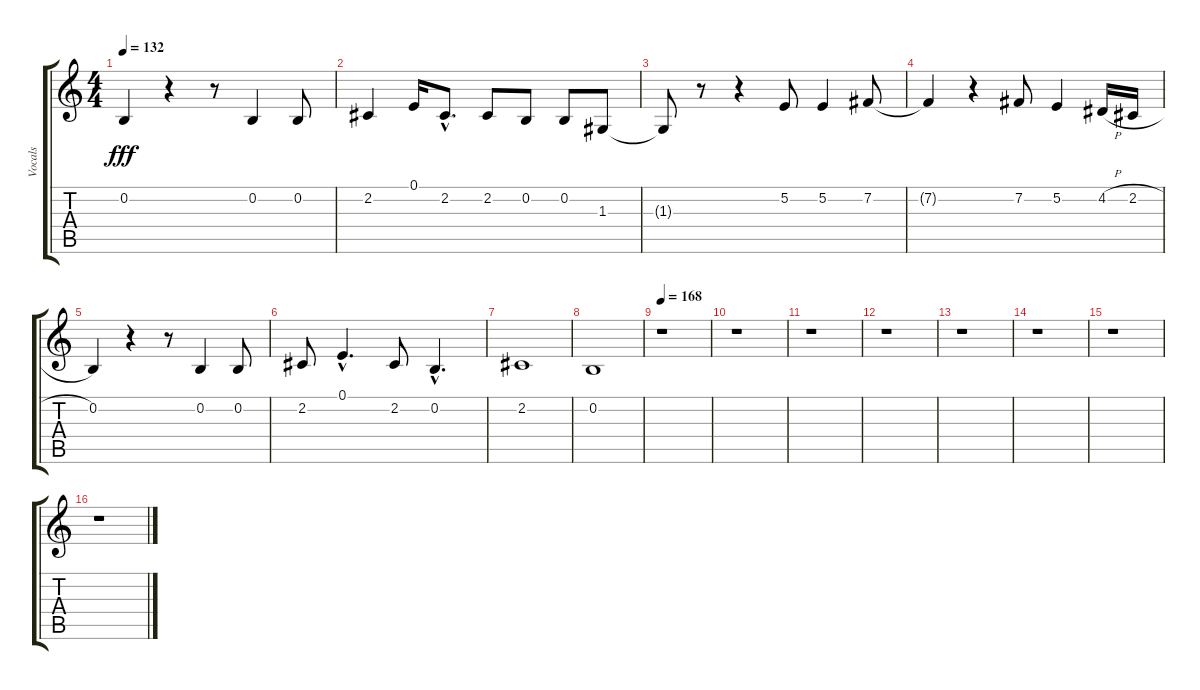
\track ("Vocals" "Vocals") {instrument altosax}
\staff {score tabs}
\tuning (E4 B3 G3 D3 A2 E2) {hide}
\ts (4 4)
\tempo 132
\clef g2
\ks c
0.2.4{dy fff} r.4 r.8 0.2.4 0.2.8 |
2.2.4 0.1.16 2.2{hac}.8{d} 2.2.8 0.2.8 0.2.8 1.3.8 |
1.3{t}.8 r.8 r.4 5.2.8 5.2.4 7.2.8 |
7.2{t}.4 r.4 7.2.8 5.2.4 4.2{h}.16 2.2{h}.16 |
0.2.4 r.4 r.8 0.2.4 0.2.8 |
2.2.8 0.1{hac}.4{d} 2.2.8 0.2{hac}.4{d} |
2.2.1 |
0.2.1 |
\tempo 168
r.1 |
r.1 |
r.1 |
r.1 |
r.1 |
r.1 |
r.1 |
r.1
